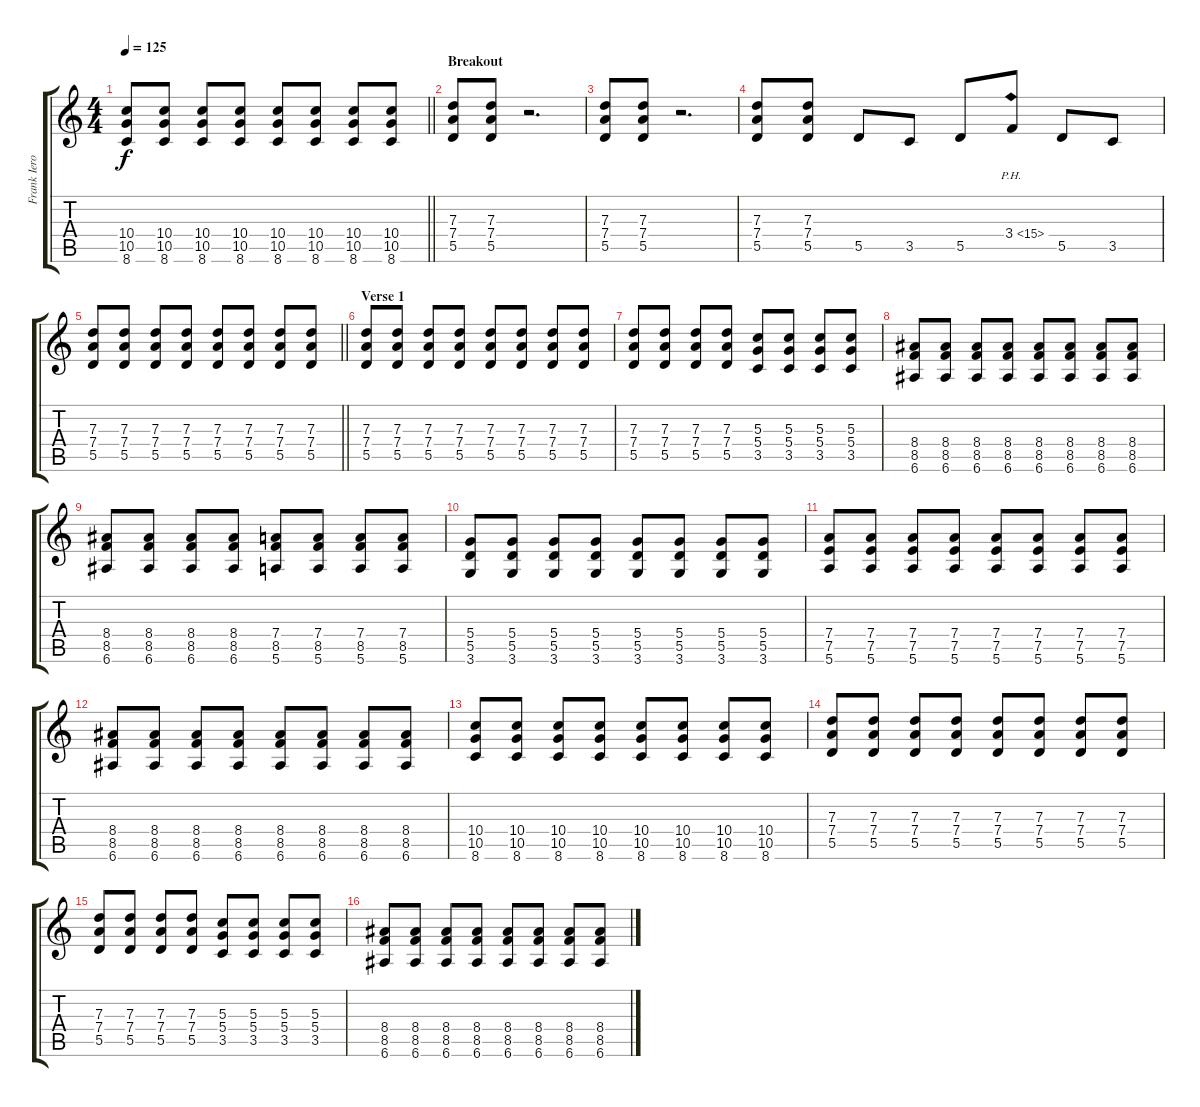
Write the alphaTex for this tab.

\track ("Frank Iero" "Frank Iero") {instrument distortionguitar}
\staff {score tabs}
\tuning (E4 B3 G3 D3 A2 E2) {hide}
\ts (4 4)
\tempo 125
\clef g2
\barLineRight lightlight
\ks c
(10.4 10.5 8.6).8{dy f} (10.4 10.5 8.6).8 (10.4 10.5 8.6).8 (10.4 10.5 8.6).8 (10.4 10.5 8.6).8 (10.4 10.5 8.6).8 (10.4 10.5 8.6).8 (10.4 10.5 8.6).8 |
\section ("" "Breakout")
(7.3 7.4 5.5).8 (7.3 7.4 5.5).8 r.2{d} |
(7.3 7.4 5.5).8 (7.3 7.4 5.5).8 r.2{d} |
(7.3 7.4 5.5).8 (7.3 7.4 5.5).8 5.5.8 3.5.8 5.5.8 3.4{ph 12}.8 5.5.8 3.5.8 |
\barLineRight lightlight
(7.3 7.4 5.5).8 (7.3 7.4 5.5).8 (7.3 7.4 5.5).8 (7.3 7.4 5.5).8 (7.3 7.4 5.5).8 (7.3 7.4 5.5).8 (7.3 7.4 5.5).8 (7.3 7.4 5.5).8 |
\section ("" "Verse 1")
(7.3 7.4 5.5).8 (7.3 7.4 5.5).8 (7.3 7.4 5.5).8 (7.3 7.4 5.5).8 (7.3 7.4 5.5).8 (7.3 7.4 5.5).8 (7.3 7.4 5.5).8 (7.3 7.4 5.5).8 |
(7.3 7.4 5.5).8 (7.3 7.4 5.5).8 (7.3 7.4 5.5).8 (7.3 7.4 5.5).8 (5.3 5.4 3.5).8 (5.3 5.4 3.5).8 (5.3 5.4 3.5).8 (5.3 5.4 3.5).8 |
(8.4 8.5 6.6).8 (8.4 8.5 6.6).8 (8.4 8.5 6.6).8 (8.4 8.5 6.6).8 (8.4 8.5 6.6).8 (8.4 8.5 6.6).8 (8.4 8.5 6.6).8 (8.4 8.5 6.6).8 |
(8.4 8.5 6.6).8 (8.4 8.5 6.6).8 (8.4 8.5 6.6).8 (8.4 8.5 6.6).8 (7.4 8.5 5.6).8 (7.4 8.5 5.6).8 (7.4 8.5 5.6).8 (7.4 8.5 5.6).8 |
(5.4 5.5 3.6).8 (5.4 5.5 3.6).8 (5.4 5.5 3.6).8 (5.4 5.5 3.6).8 (5.4 5.5 3.6).8 (5.4 5.5 3.6).8 (5.4 5.5 3.6).8 (5.4 5.5 3.6).8 |
(7.4 7.5 5.6).8 (7.4 7.5 5.6).8 (7.4 7.5 5.6).8 (7.4 7.5 5.6).8 (7.4 7.5 5.6).8 (7.4 7.5 5.6).8 (7.4 7.5 5.6).8 (7.4 7.5 5.6).8 |
(8.4 8.5 6.6).8 (8.4 8.5 6.6).8 (8.4 8.5 6.6).8 (8.4 8.5 6.6).8 (8.4 8.5 6.6).8 (8.4 8.5 6.6).8 (8.4 8.5 6.6).8 (8.4 8.5 6.6).8 |
(10.4 10.5 8.6).8 (10.4 10.5 8.6).8 (10.4 10.5 8.6).8 (10.4 10.5 8.6).8 (10.4 10.5 8.6).8 (10.4 10.5 8.6).8 (10.4 10.5 8.6).8 (10.4 10.5 8.6).8 |
(7.3 7.4 5.5).8 (7.3 7.4 5.5).8 (7.3 7.4 5.5).8 (7.3 7.4 5.5).8 (7.3 7.4 5.5).8 (7.3 7.4 5.5).8 (7.3 7.4 5.5).8 (7.3 7.4 5.5).8 |
(7.3 7.4 5.5).8 (7.3 7.4 5.5).8 (7.3 7.4 5.5).8 (7.3 7.4 5.5).8 (5.3 5.4 3.5).8 (5.3 5.4 3.5).8 (5.3 5.4 3.5).8 (5.3 5.4 3.5).8 |
(8.4 8.5 6.6).8 (8.4 8.5 6.6).8 (8.4 8.5 6.6).8 (8.4 8.5 6.6).8 (8.4 8.5 6.6).8 (8.4 8.5 6.6).8 (8.4 8.5 6.6).8 (8.4 8.5 6.6).8
